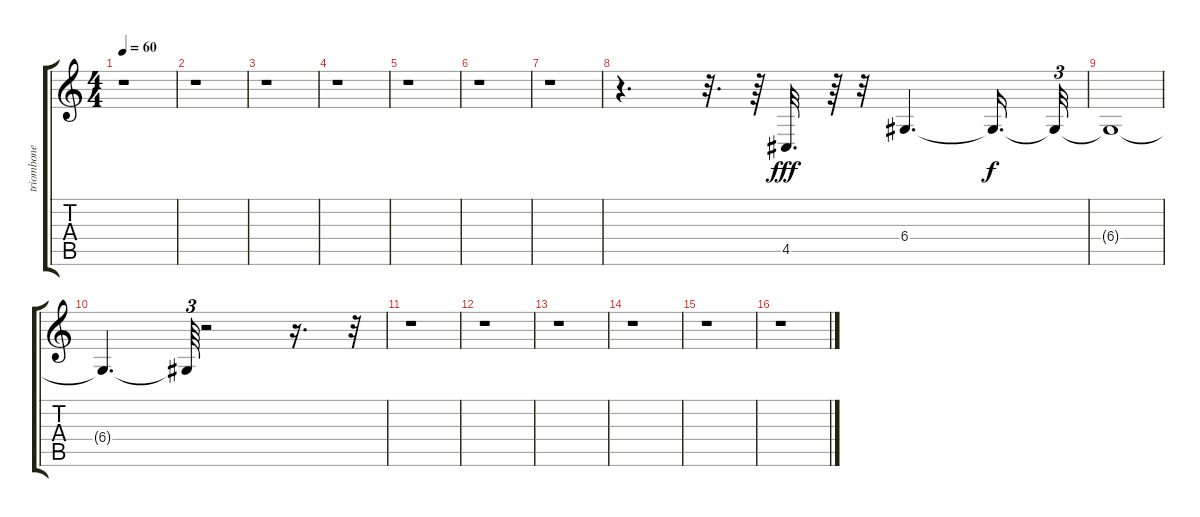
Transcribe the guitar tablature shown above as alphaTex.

\track ("triombone" "triombone") {instrument trombone}
\staff {score tabs}
\tuning (E4 B3 G3 D3 A2 E2) {hide}
\ts (4 4)
\tempo 60
\clef g2
\ks c
r.1{dy f} |
r.1 |
r.1 |
r.1 |
r.1 |
r.1 |
r.1 |
r.4{d} r.32{d} r.64 4.5.32{d dy fff} r.64 r.32 6.4.4{d} 6.4{t}.16{d dy f} 6.4{t}.32{tu (3 2)} |
6.4{t}.1 |
6.4{t}.4{d} 6.4{t}.64{tu (3 2)} r.2 r.16{d} r.32{tu (3 2)} |
r.1 |
r.1 |
r.1 |
r.1 |
r.1 |
r.1
